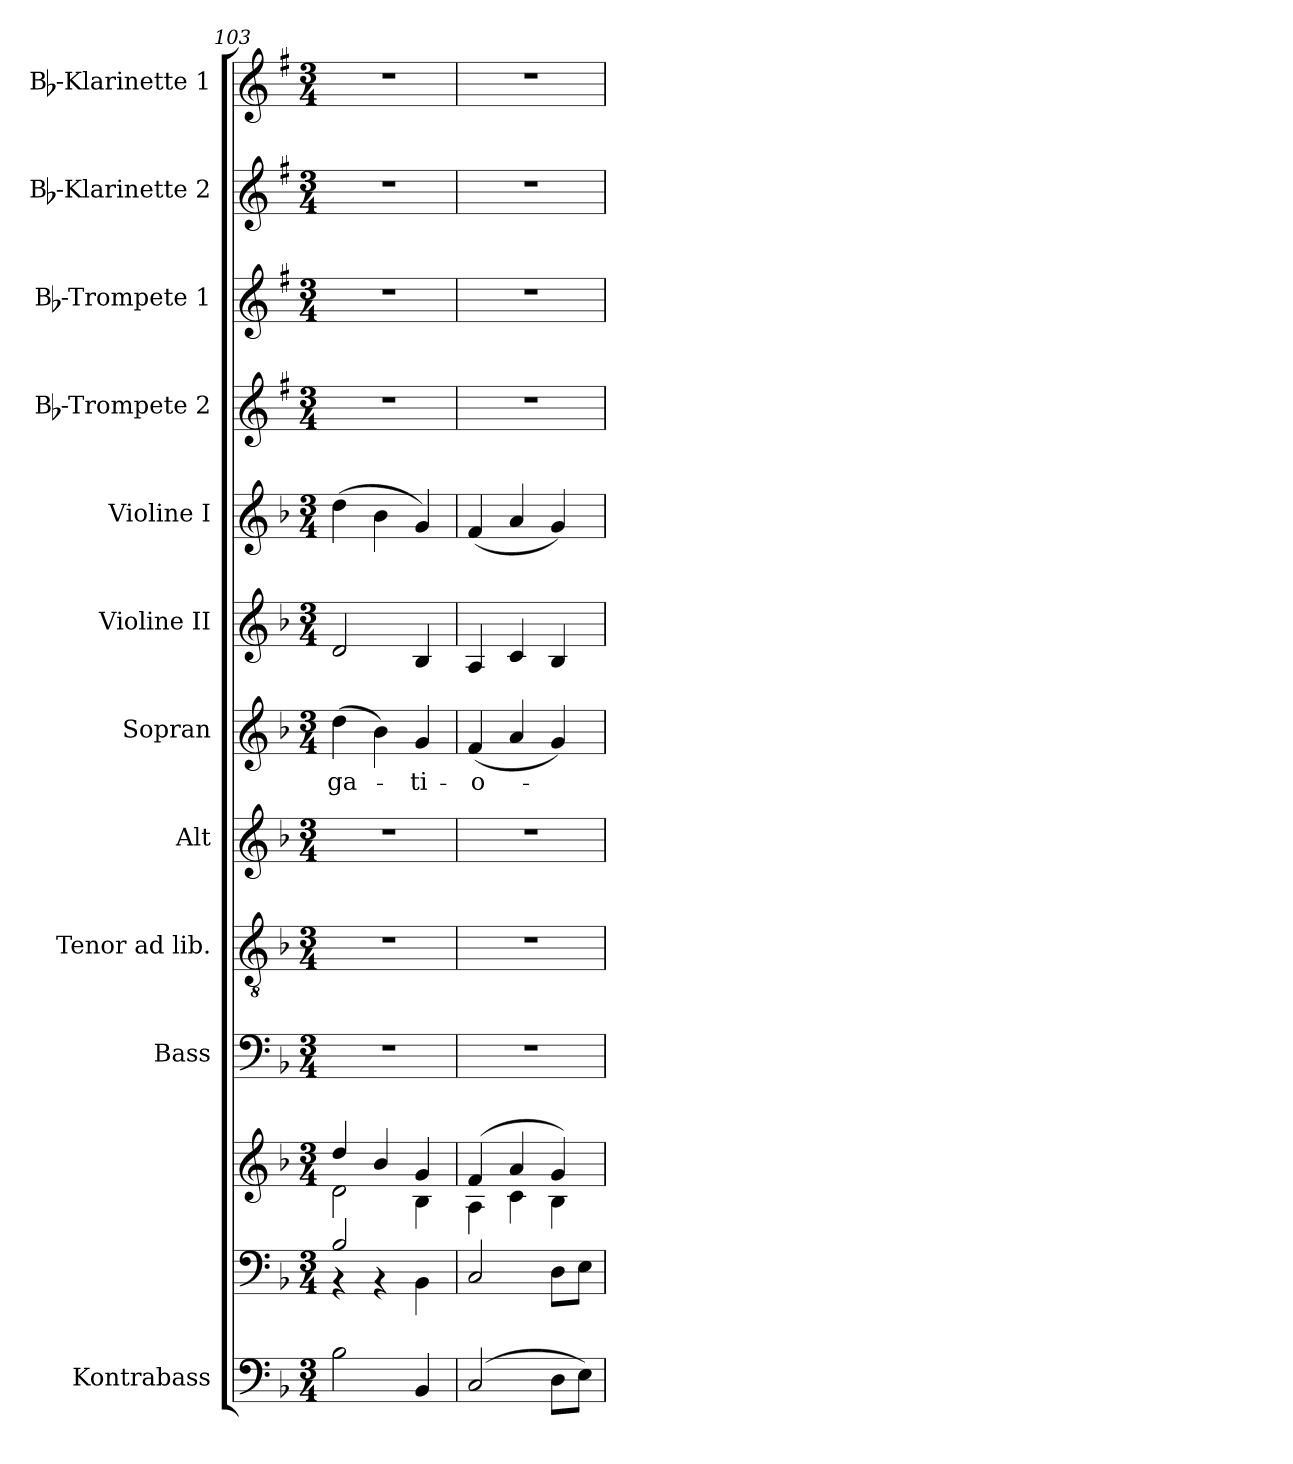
**kern	**kern	**kern	**kern	**kern	**kern	**kern	**text	**kern	**kern	**kern	**kern	**kern	**kern
*part12	*part11	*part11	*part10	*part9	*part8	*part7	*part7	*part6	*part5	*part4	*part3	*part2	*part1
*staff13	*staff12	*staff11	*staff10	*staff9	*staff8	*staff7	*staff7	*staff6	*staff5	*staff4	*staff3	*staff2	*staff1
*I"Kontrabass	*	*	*I"Bass	*I"Tenor ad lib.	*I"Alt	*I"Sopran	*	*I"Violine II	*I"Violine I	*I"Bb-Trompete 2	*I"Bb-Trompete 1	*I"Bb-Klarinette 2	*I"Bb-Klarinette 1
*I'Kb.	*	*	*I'B.	*I'T.	*I'A.	*I'S.	*	*I'Vl. II	*I'Vl. I	*I'Bb Trp. 2	*I'Bb Trp. 1	*I'Bb Kl. 2	*I'Bb Kl. 1
*clefF4	*clefF4	*clefG2	*clefF4	*clefGv2	*clefG2	*clefG2	*	*clefG2	*clefG2	*clefG2	*clefG2	*clefG2	*clefG2
*ITrd7c12	*	*	*	*	*	*	*	*	*	*ITrd1c2	*ITrd1c2	*ITrd1c2	*ITrd1c2
*k[b-]	*k[b-]	*k[b-]	*k[b-]	*k[b-]	*k[b-]	*k[b-]	*	*k[b-]	*k[b-]	*k[b-]	*k[b-]	*k[b-]	*k[b-]
*F:	*F:	*F:	*F:	*F:	*F:	*F:	*	*F:	*F:	*F:	*F:	*F:	*F:
*M3/4	*M3/4	*M3/4	*M3/4	*M3/4	*M3/4	*M3/4	*	*M3/4	*M3/4	*M3/4	*M3/4	*M3/4	*M3/4
=103	=103	=103	=103	=103	=103	=103	=103	=103	=103	=103	=103	=103	=103
*	*^	*^	*	*	*	*	*	*	*	*	*	*	*
!	!	!	!	!	!	!	!	!	!LO:LY:b	!	!	!	!	!	!
2BB-\	2B-/	4rAA	4dd/	2d\	2.r	2.r	2.r	(>4dd\	-ga-	2d/	(<4dd\	2.r	2.r	2.r	2.r
.	.	4rAA	4b-/	.	.	.	.	4b-\)	.	.	4b-\	.	.	.	.
!	!	!	!	!	!	!	!	!	!LO:LY:b	!	!	!	!	!	!
4BBB-/	4ryy	4BB-\	4g/	4B-\	.	.	.	4g/	-ti-	4B-/	4g/)	.	.	.	.
=104	=104	=104	=104	=104	=104	=104	=104	=104	=104	=104	=104	=104	=104	=104	=104
!	!	!	!	!	!	!	!	!	!LO:LY:b	!	!	!	!	!	!
*	*v	*v	*	*	*	*	*	*	*	*	*	*	*	*	*
(>2CC/	2C/	(>4f/	4A\	2.r	2.r	2.r	(<4f/	-o-	4A/	(<4f/	2.r	2.r	2.r	2.r
.	.	4a/	4c\	.	.	.	4a/	.	4c/	4a/	.	.	.	.
8DD\L	8D\L	4g/)	4B-\	.	.	.	4g/)	.	4B-/	4g/)	.	.	.	.
8EE\J)	8E\J	.	.	.	.	.	.	.	.	.	.	.	.	.
*	*	*v	*v	*	*	*	*	*	*	*	*	*	*	*
=	=	=	=	=	=	=	=	=	=	=	=	=	=
*-	*-	*-	*-	*-	*-	*-	*-	*-	*-	*-	*-	*-	*-
